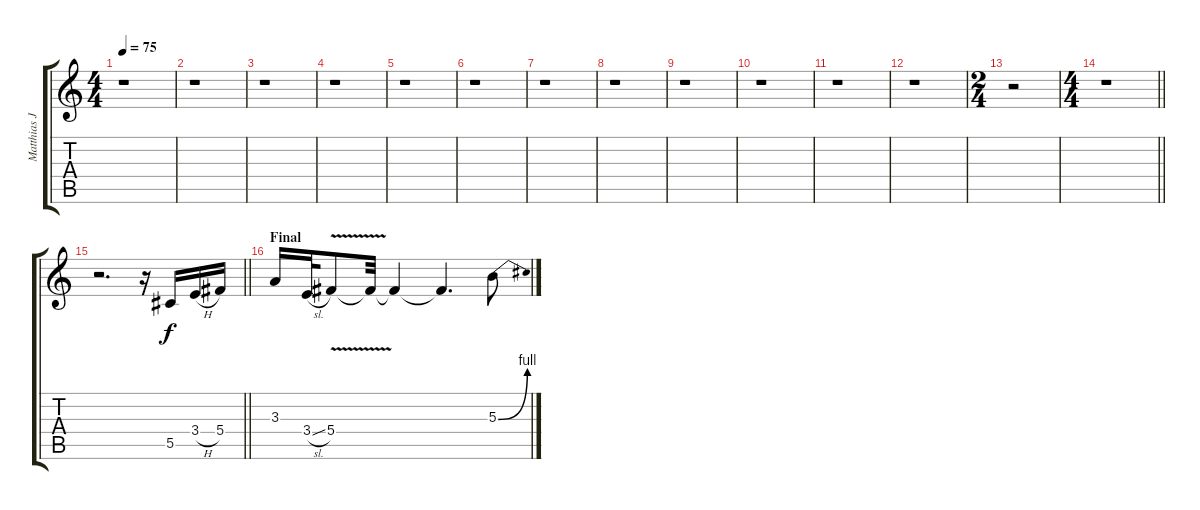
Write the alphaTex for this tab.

\track ("Matthias Jabs" "Matthias J") {instrument acousticguitarsteel}
\staff {score tabs}
\tuning (Eb4 Bb3 Gb3 Db3 Ab2 Eb2) {hide}
\ts (4 4)
\tempo 75
\clef g2
\ks c
r.1{dy f} |
r.1 |
r.1 |
r.1 |
r.1 |
r.1 |
r.1 |
r.1 |
r.1 |
r.1 |
r.1 |
r.1 |
\ts (2 4)
r.2 |
\ts (4 4)
\barLineRight lightlight
r.1 |
\barLineRight lightlight
r.2{d} r.16 5.5.16 3.4{h}.16 5.4.16 |
\section ("" "Final")
3.3.16 3.4{sl}.32 5.4{v}.8 5.4{t}.32 5.4{t}.4 5.4{t}.4{d} 5.3{be (bend 0 0 60 4)}.8
